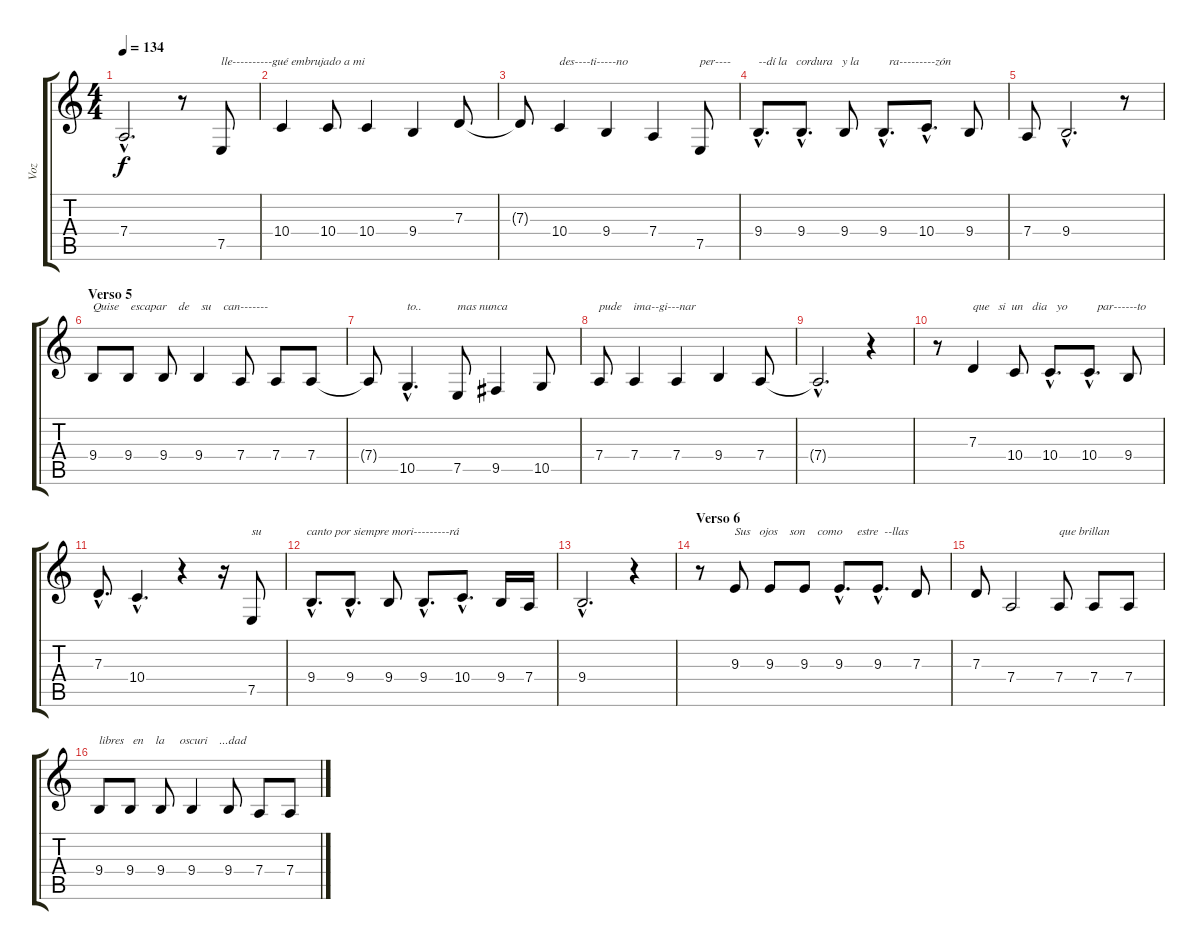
\track ("Voz" "Voz") {instrument bassoon}
\staff {score tabs}
\tuning (E4 B3 G3 D3 A2 E2) {hide}
\ts (4 4)
\tempo 134
\clef g2
\ks c
7.4{hac t}.2{d dy f} r.8 7.5.8{txt "lle----------gué embrujado a mi "} |
10.4.4 10.4.8 10.4.4 9.4.4 7.3.8 |
7.3{t}.8 10.4.4{txt "des----ti-----no"} 9.4.4 7.4.4 7.5.8{txt "per----"} |
9.4{hac}.8{d txt "--dí la   cordura   y la          ra---------zón"} 9.4{hac}.8{d} 9.4.8 9.4{hac}.8{d} 10.4{hac}.8{d} 9.4.8 |
7.4.8 9.4{hac}.2{d} r.8 |
\section ("" "Verso 5")
9.4.8{txt "Quise    escapar    de    su    can-------"} 9.4.8 9.4.8 9.4.4 7.4.8 7.4.8 7.4.8 |
7.4{t}.8 10.5{hac}.4{d txt "to.."} 7.5.8{txt "mas nunca "} 9.5.4 10.5.8 |
7.4.8{txt "pude    ima--gi---nar"} 7.4.4 7.4.4 9.4.4 7.4.8 |
7.4{hac t}.2{d} r.4 |
r.8 7.3.4{txt "que   si  un   dia   yo          par------to"} 10.4.8 10.4{hac}.8{d} 10.4{hac}.8{d} 9.4.8 |
7.3{hac}.8{d} 10.4{hac}.4{d} r.4 r.16 7.5.8{txt "su               canto por siempre mori---------rá"} |
9.4{hac}.8{d} 9.4{hac}.8{d} 9.4.8 9.4{hac}.8{d} 10.4{hac}.8{d} 9.4.16 7.4.16 |
9.4{hac}.2{d} r.4 |
\section ("" "Verso 6")
r.8 9.3.8{txt "Sus   ojos    son    como     estre  --llas"} 9.3.8 9.3.8 9.3{hac}.8{d} 9.3{hac}.8{d} 7.3.8 |
7.3.8 7.4.2 7.4.8{txt "que brillan"} 7.4.8 7.4.8 |
9.4.8{txt "libres   en    la     oscuri    ...dad"} 9.4.8 9.4.8 9.4.4 9.4.8 7.4.8 7.4{h}.8
